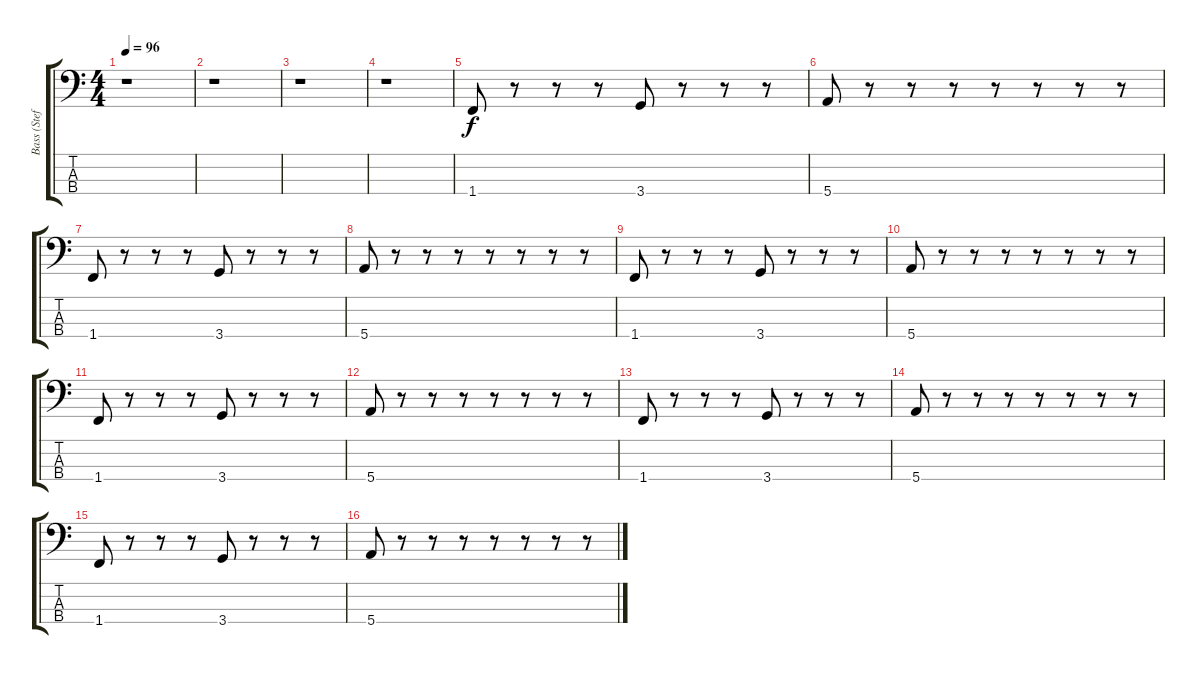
\track ("Bass (Stefan)" "Bass (Stef") {instrument electricbasspick}
\staff {score tabs}
\tuning (G2 D2 A1 E1) {hide}
\ts (4 4)
\tempo 96
\clef f4
\ks c
r.1{dy f} |
r.1 |
r.1 |
r.1 |
1.4.8 r.8 r.8 r.8 3.4.8 r.8 r.8 r.8 |
5.4.8 r.8 r.8 r.8 r.8 r.8 r.8 r.8 |
1.4.8 r.8 r.8 r.8 3.4.8 r.8 r.8 r.8 |
5.4.8 r.8 r.8 r.8 r.8 r.8 r.8 r.8 |
1.4.8 r.8 r.8 r.8 3.4.8 r.8 r.8 r.8 |
5.4.8 r.8 r.8 r.8 r.8 r.8 r.8 r.8 |
1.4.8 r.8 r.8 r.8 3.4.8 r.8 r.8 r.8 |
5.4.8 r.8 r.8 r.8 r.8 r.8 r.8 r.8 |
1.4.8 r.8 r.8 r.8 3.4.8 r.8 r.8 r.8 |
5.4.8 r.8 r.8 r.8 r.8 r.8 r.8 r.8 |
1.4.8 r.8 r.8 r.8 3.4.8 r.8 r.8 r.8 |
5.4.8 r.8 r.8 r.8 r.8 r.8 r.8 r.8
